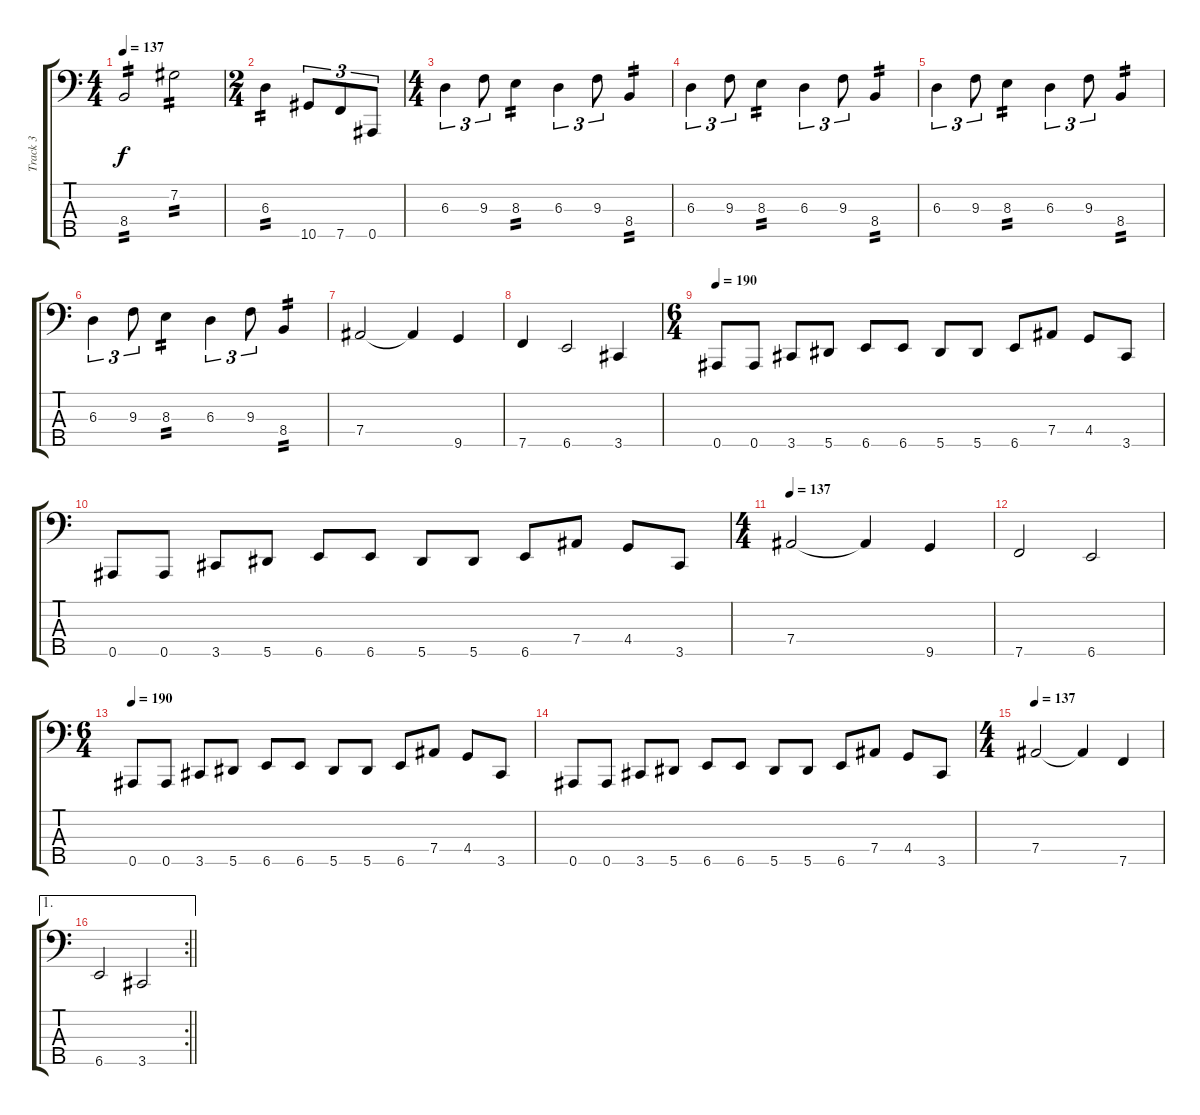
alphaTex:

\track ("Track 3" "Track 3") {instrument electricbassfinger}
\staff {score tabs}
\tuning (Gb2 Db2 Ab1 Eb1 Bb0) {hide}
\ts (4 4)
\tempo 137
\clef f4
\ks c
8.4.2{tp 2 dy f} 7.2.2{tp 2} |
\ts (2 4)
6.3.4{tp 2} 10.5.8{tu (3 2)} 7.5.8{tu (3 2)} 0.5.8{tu (3 2)} |
\ts (4 4)
6.3.4{tu (3 2)} 9.3.8{tu (3 2)} 8.3.4{tp 2} 6.3.4{tu (3 2)} 9.3.8{tu (3 2)} 8.4.4{tp 2} |
6.3.4{tu (3 2)} 9.3.8{tu (3 2)} 8.3.4{tp 2} 6.3.4{tu (3 2)} 9.3.8{tu (3 2)} 8.4.4{tp 2} |
6.3.4{tu (3 2)} 9.3.8{tu (3 2)} 8.3.4{tp 2} 6.3.4{tu (3 2)} 9.3.8{tu (3 2)} 8.4.4{tp 2} |
6.3.4{tu (3 2)} 9.3.8{tu (3 2)} 8.3.4{tp 2} 6.3.4{tu (3 2)} 9.3.8{tu (3 2)} 8.4.4{tp 2} |
7.4.2 7.4{t}.4 9.5.4 |
7.5.4 6.5.2 3.5.4 |
\ts (6 4)
\tempo 190
0.5.8 0.5.8 3.5.8 5.5.8 6.5.8 6.5.8 5.5.8 5.5.8 6.5.8 7.4.8 4.4.8 3.5.8 |
0.5.8 0.5.8 3.5.8 5.5.8 6.5.8 6.5.8 5.5.8 5.5.8 6.5.8 7.4.8 4.4.8 3.5.8 |
\ts (4 4)
\tempo 137
7.4.2 7.4{t}.4 9.5.4 |
7.5.2 6.5.2 |
\ts (6 4)
\tempo 190
0.5.8 0.5.8 3.5.8 5.5.8 6.5.8 6.5.8 5.5.8 5.5.8 6.5.8 7.4.8 4.4.8 3.5.8 |
0.5.8 0.5.8 3.5.8 5.5.8 6.5.8 6.5.8 5.5.8 5.5.8 6.5.8 7.4.8 4.4.8 3.5.8 |
\ts (4 4)
\tempo 137
7.4.2 7.4{t}.4 7.5.4 |
\ae 1
\rc 2
\barLineRight lightlight
6.5.2 3.5.2
